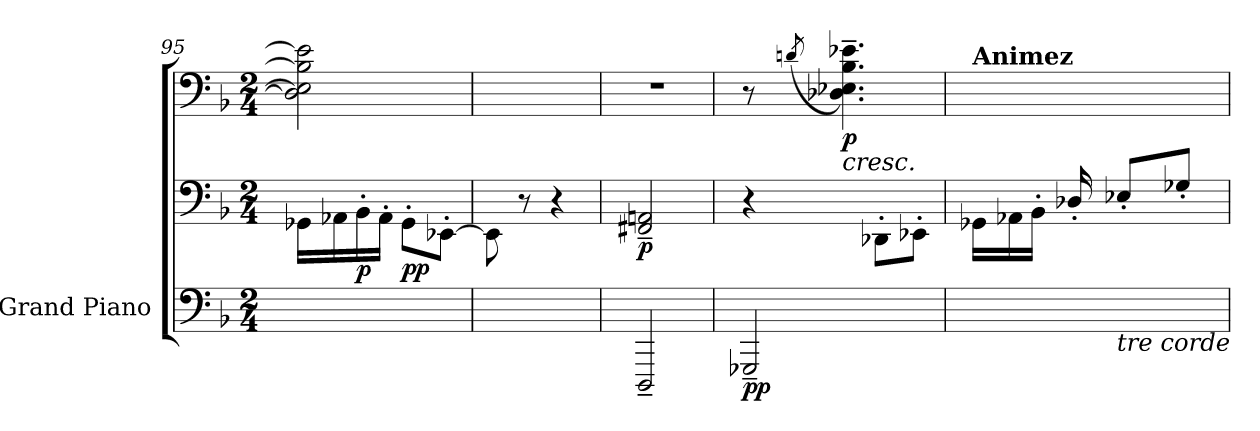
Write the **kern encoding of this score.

**kern	**kern	**kern	**dynam
*part1	*part1	*part1	*part1
*staff3	*staff2	*staff1	*staff1/2/3
*I"Grand Piano	*	*	*
*I'Pno.	*	*	*
*clefF4	*clefF4	*clefF4	*
*k[b-]	*k[b-]	*k[b-]	*
*M2/4	*M2/4	*M2/4	*
=95	=95	=95	=95
2ryy	16GG-X\LL	2D-\] 2E-\] 2B-\] 2e-\]	.
.	16AA-X\	.	.
!	!	!	!LO:DY:b=2
.	16BB-'\	.	p
.	16AA-'\JJ	.	.
!	!	!	!LO:DY:b=2
.	8GG-'\L	.	pp
.	[8EE-X'\J	.	.
=96	=96	=96	=96
2ryy	8EE-\]	2ryy	.
.	8r	.	.
.	4r	.	.
=97	=97	=97	=97
!	!	!	!LO:DY:b=2
2DDD~/	2FF#X/~ 2AAn/~	2r	p
=98	=98	=98	=98
!	!	!	!LO:DY:b=3
2GGG-X~/	4r	8r	pp
.	.	(>8qdn/	.
!	!	!LO:TX:b:i:t=cresc.	!
!	!	!	!LO:DY:b
.	.	4.D-X\~ 4.E-X\~ 4.B-\~ 4.e-X\~)	p
.	8DD-X'\L	.	.
.	8EE-X'\J	.	.
=99	=99	=99	=99
!	!	!LO:TX:a:B:t=Animez	!
4ryy	16GG-X\LL	2ryy	.
.	16AA-X\	.	.
.	16BB-'\JJ	.	.
.	16D-X'/	.	.
!LO:TX:b:i:t=tre corde	!	!	!
4ryy	8E-X'/L	.	.
.	8G-X'/J	.	.
=	=	=	=
*-	*-	*-	*-
